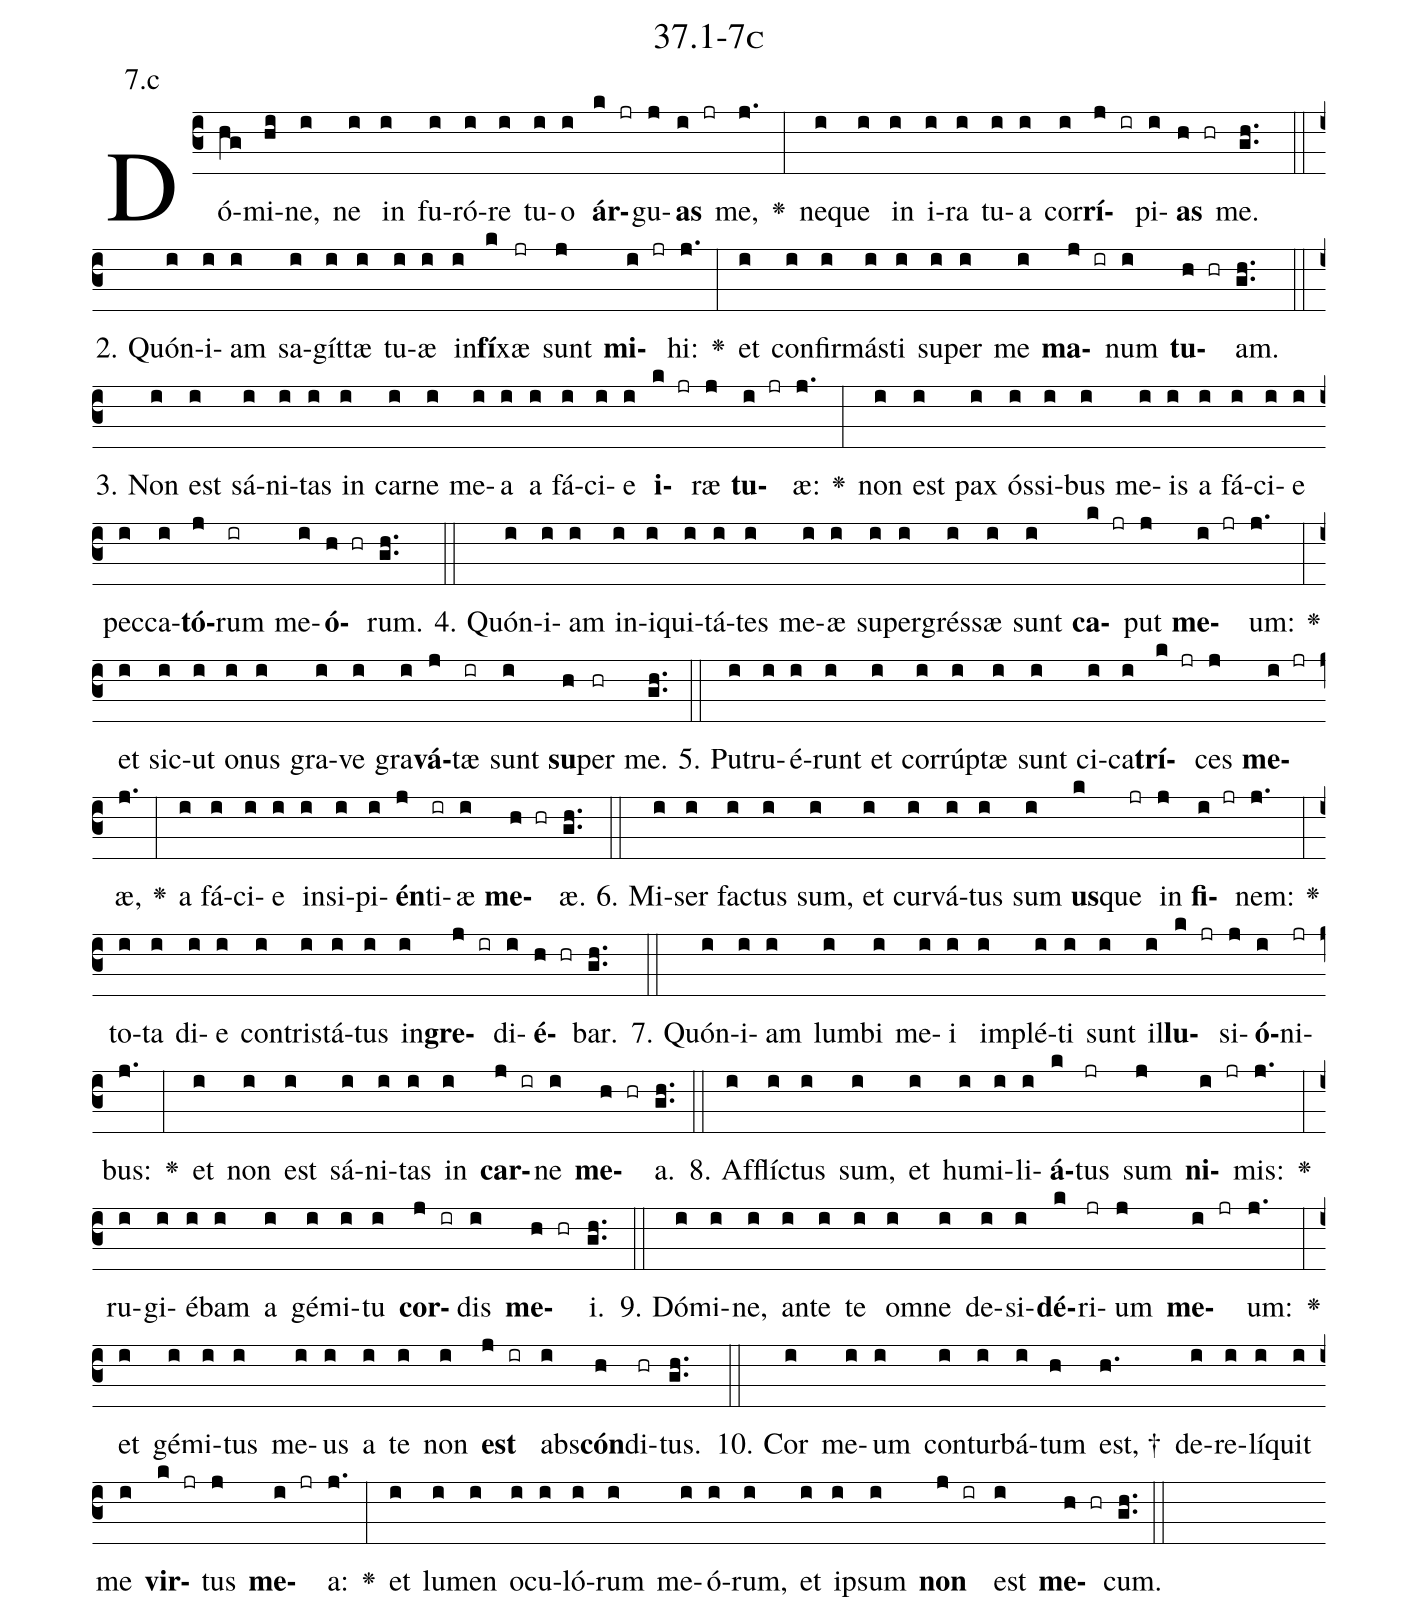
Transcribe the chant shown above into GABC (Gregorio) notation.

name: 37.1-7c;
annotation: 7.c;
%%
(c3)Dó(hg)mi(hi)ne,(i) ne(i) in(i) fu(i)ró(i)re(i) tu(i)o(i) <b>ár</b>(k jr)gu(j)<b>as</b>(i jr) me,(j.) <v>\greheightstar</v>(:) ne(i)que(i) in(i) i(i)ra(i) tu(i)a(i) cor(i)<b>rí</b>(j ir)pi(i)<b>as</b>(h hr) me.(gh..) (::)
2. Quón(i)i(i)am(i) sa(i)gít(i)tæ(i) tu(i)æ(i) in(i)<b>fí</b>(k)xæ(jr) sunt(j) <b>mi</b>(i jr)hi:(j.) <v>\greheightstar</v>(:) et(i) con(i)fir(i)más(i)ti(i) su(i)per(i) me(i) <b>ma</b>(j ir)num(i) <b>tu</b>(h hr)am.(gh..) (::)
3. Non(i) est(i) sá(i)ni(i)tas(i) in(i) car(i)ne(i) me(i)a(i) a(i) fá(i)ci(i)e(i) <b>i</b>(k jr)ræ(j) <b>tu</b>(i jr)æ:(j.) <v>\greheightstar</v>(:) non(i) est(i) pax(i) ós(i)si(i)bus(i) me(i)is(i) a(i) fá(i)ci(i)e(i) pec(i)ca(i)<b>tó</b>(j)rum(ir) me(i)<b>ó</b>(h hr)rum.(gh..) (::)
4. Quón(i)i(i)am(i) in(i)i(i)qui(i)tá(i)tes(i) me(i)æ(i) su(i)per(i)grés(i)sæ(i) sunt(i) <b>ca</b>(k jr)put(j) <b>me</b>(i jr)um:(j.) <v>\greheightstar</v>(:) et(i) sic(i)ut(i) o(i)nus(i) gra(i)ve(i) gra(i)<b>vá</b>(j)tæ(ir) sunt(i) <b>su</b>(h)per(hr) me.(gh..) (::)
5. Pu(i)tru(i)é(i)runt(i) et(i) cor(i)rúp(i)tæ(i) sunt(i) ci(i)ca(i)<b>trí</b>(k jr)ces(j) <b>me</b>(i jr)æ,(j.) <v>\greheightstar</v>(:) a(i) fá(i)ci(i)e(i) in(i)si(i)pi(i)<b>én</b>(j)ti(ir)æ(i) <b>me</b>(h hr)æ.(gh..) (::)
6. Mi(i)ser(i) fac(i)tus(i) sum,(i) et(i) cur(i)vá(i)tus(i) sum(i) <b>us</b>(k)que(jr) in(j) <b>fi</b>(i jr)nem:(j.) <v>\greheightstar</v>(:) to(i)ta(i) di(i)e(i) con(i)tris(i)tá(i)tus(i) in(i)<b>gre</b>(j ir)di(i)<b>é</b>(h hr)bar.(gh..) (::)
7. Quón(i)i(i)am(i) lum(i)bi(i) me(i)i(i) im(i)plé(i)ti(i) sunt(i) il(i)<b>lu</b>(k jr)si(j)<b>ó</b>(i)ni(jr)bus:(j.) <v>\greheightstar</v>(:) et(i) non(i) est(i) sá(i)ni(i)tas(i) in(i) <b>car</b>(j ir)ne(i) <b>me</b>(h hr)a.(gh..) (::)
8. Af(i)flíc(i)tus(i) sum,(i) et(i) hu(i)mi(i)li(i)<b>á</b>(k)tus(jr) sum(j) <b>ni</b>(i jr)mis:(j.) <v>\greheightstar</v>(:) ru(i)gi(i)é(i)bam(i) a(i) gé(i)mi(i)tu(i) <b>cor</b>(j ir)dis(i) <b>me</b>(h hr)i.(gh..) (::)
9. Dó(i)mi(i)ne,(i) an(i)te(i) te(i) om(i)ne(i) de(i)si(i)<b>dé</b>(k)ri(jr)um(j) <b>me</b>(i jr)um:(j.) <v>\greheightstar</v>(:) et(i) gé(i)mi(i)tus(i) me(i)us(i) a(i) te(i) non(i) <b>est</b>(j ir) abs(i)<b>cón</b>(h)di(hr)tus.(gh..) (::)
10. Cor(i) me(i)um(i) con(i)tur(i)bá(i)tum(h) est, †(h.) de(i)re(i)lí(i)quit(i) me(i) <b>vir</b>(k jr)tus(j) <b>me</b>(i jr)a:(j.) <v>\greheightstar</v>(:) et(i) lu(i)men(i) o(i)cu(i)ló(i)rum(i) me(i)ó(i)rum,(i) et(i) ip(i)sum(i) <b>non</b>(j ir) est(i) <b>me</b>(h hr)cum.(gh..) (::)
